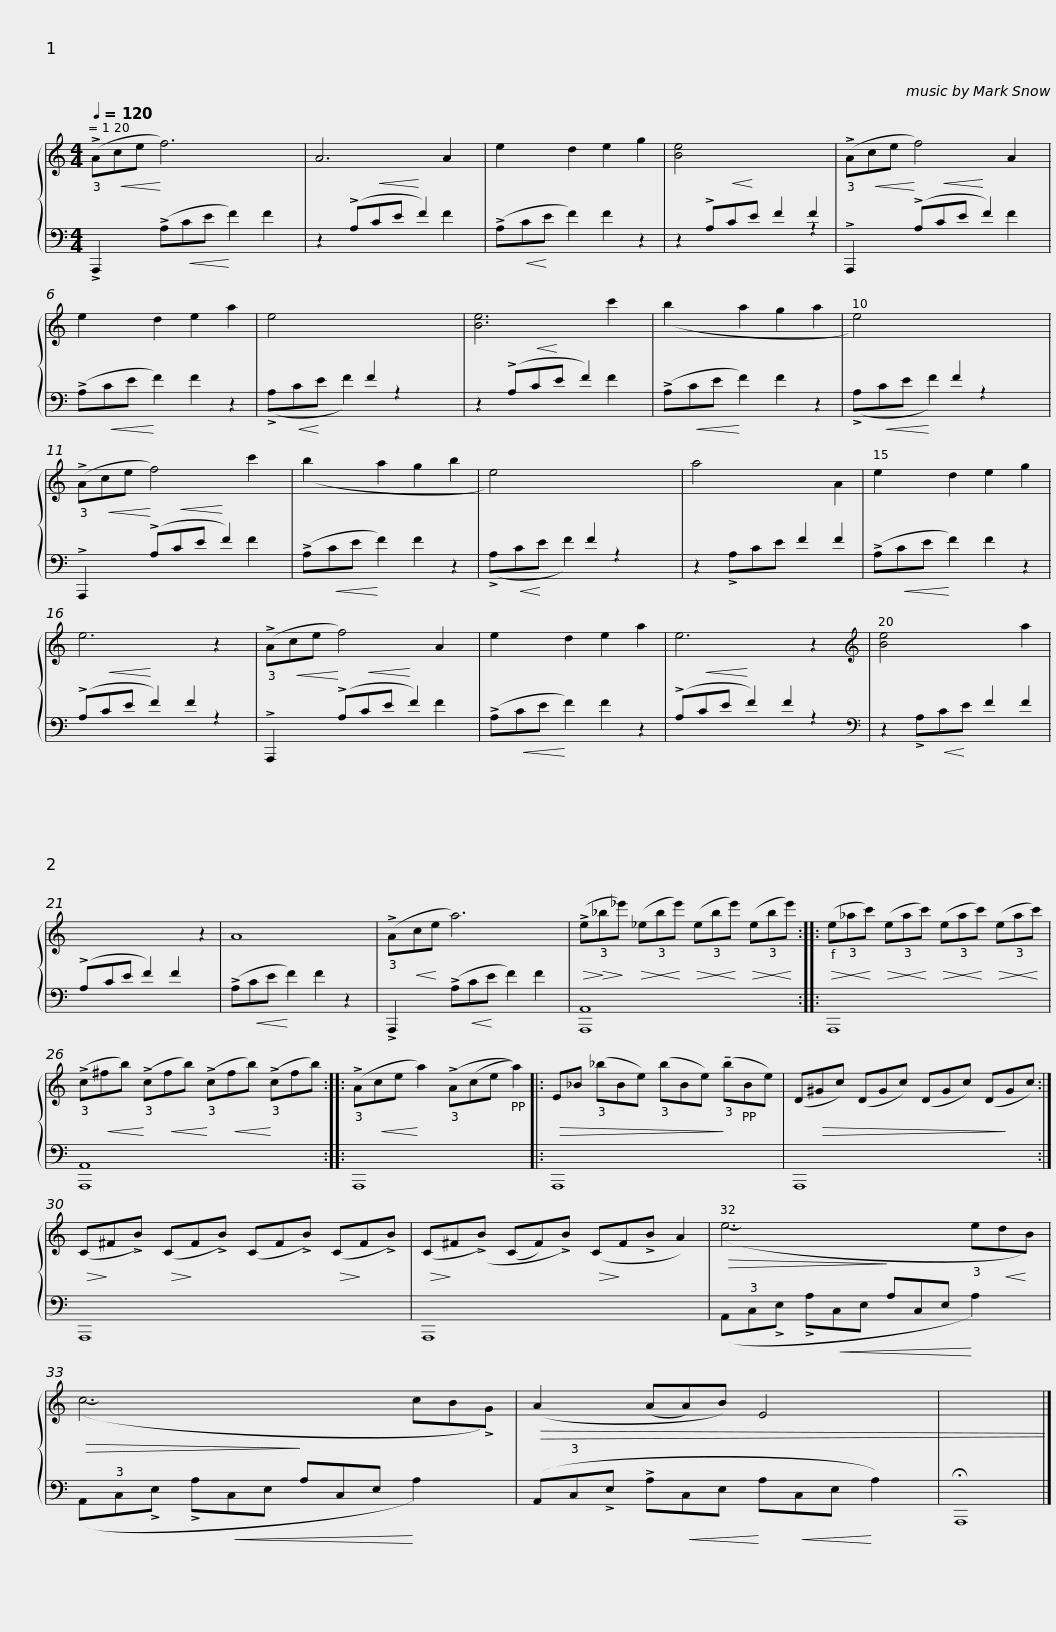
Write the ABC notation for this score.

X:1
%%score { 1 | ( 2 3 ) }
L:1/8
Q:1/4=120
M:4/4
I:linebreak $
K:C
V:1 treble
V:2 bass
V:3 bass
V:1
 (!>!A!<(!ce!<)! f6) x | A6 A2 | e2- x d2 e2 g2 | [Be]4 x[I:staff +1] F2 F2 |$[I:staff -1] (!>!A!<(!ce!<)! f4) A2 | %5
 e2- x d2 e2 a2 | e4[I:staff +1] F2[I:staff -1] x2 | [Be]6 c'2 |$ (b2 x a2 g2 a2 |$ e4)[I:staff +1] F2[I:staff -1] x2 | %10
 (!>!A!<(!ce!<)! f4) c'2 | (b2 x a2 g2 b2 | e4)[I:staff +1] F2[I:staff -1] x2 |$ a4 x[I:staff +1] F2 F2 |$[I:staff -1] e2- x d2 e2 g2 | %15
 e6 z2 | (!>!A!<(!ce!<)! f4) A2 | e2- x d2 e2 a2 |$ e6 z2 |$[K:treble] [Be]4 x[I:staff +1] F2 F2 | %20
 (!>!A,CE F2) F2[I:staff -1] z2 | A8 x | (!>!A!<(!c!<)!e a6) x |$!>(! (!>!e!>)!!>(!_b!>)!_e')!>(! (_e!>)!!<(!b!<)!e')!>(! (e!>)!!<(!b!<)!e')!>(! (e!>)!!<(!b!<)!e') ::!>(! (e!>)!!<(!_a!<)!c')!>(! (e!>)!!<(!a!<)!c')!>(! (e!>)!!<(!a!<)!c')!>(! (e!>)!!<(!a!<)!c') |$ %25
 (!>!c!<(!^fb)!<)! (!>!c!<(!fb)!<)! (!>!c!<(!fb)!<)! (!>!cfb) :: (!>!A!<(!ce!<)! a2) (!>!A(ce a2)) |:!>(! E_B (_bBe) (bBe)!>)! (!tenuto!bBe) |$ (D!>(!^Gc) (DGc) (DGc) (D!>)!Gc) :|!>(! (C!>)!^F!>!B)!>(! (C!>)!F!>!B) (CF!>!B)!>(! (C!>)!F!>!B) | %30
!>(! (C!>)!^F(!>!B) (CF)!>!B)!>(! (C!>)!F!>!B A2) |$!>(! (e6-!>)![I:staff +1] A,C,E,[I:staff -1] e!<(!d!<)!B) |!>(! (c6-!>)![I:staff +1] A,C,E,[I:staff -1] cB!>!G) |!>(! (A2- x (AA)B) E4 x |[I:staff +1] !fermata!A,,,8 |] %35
V:2
 !>!A,,,2 x (!>!A,!<(!CE!<)! F2) F2 | z2 (!>!A,!<(!CE!<)! F2) x | (!>!A,!<(!C!<)!E F2) F2 z2 | z2 !>!A,!<(!C!<)!E x4 |$ !>!A,,,2 x (!>!A,!<(!CE!<)! F2) x | %5
 (!>!A,!<(!CE!<)! F2) F2 z2 | (!>!A,!<(!C!<)!E F2) z2 x | z2 (!>!A,!<(!C!<)!E F2) x |$ (!>!A,!<(!CE!<)! F2) F2 z2 |$ (!>!A,!<(!CE!<)! F2) z2 x | %10
 !>!A,,,2 x (!>!A,!<(!CE!<)! F2) x | (!>!A,!<(!CE!<)! F2) F2 z2 | (!>!A,!<(!C!<)!E F2) z2 x |$ z2 !>!A,CE x4 |$ (!>!A,!<(!CE!<)! F2) F2 z2 | %15
 (!>!A,!<(!CE!<)! F2) F2 x | !>!A,,,2 x (!>!A,!<(!CE!<)! F2) x | (!>!A,!<(!CE!<)! F2) F2 z2 |$ (!>!A,!<(!CE!<)! F2) F2 x |$[K:bass] z2 !>!A,!<(!C!<)!E x4 | %20
 x9 | (!>!A,!<(!CE!<)! F2) F2 z2 | !>!A,,,2 x (!>!A,!<(!C!<)!E F2) F2 |$ A,,8 x4 :: A,,,8 x4 |$ %25
 A,,8 x4 :: A,,,8 x2 |: A,,,8 x3 |$ A,,,8 x4 :| A,,,8 x4 | %30
 A,,,8 x3 |$ (A,,C,!>!E, !>!A,!<(!C,E, x3!<)! A,2) x | (A,,C,!>!E, !>!A,!<(!C,E, x3!<)! A,2) x | (A,,C,!>!E, !>!A,!<(!C,E,!<)! A,!<(!C,E,!<)! A,2) | x8 |] %35
V:3
 x10 | x6 F2 | x9 | x7 z2 |$ x7 F2 | %5
 x9 | x5 z2 x | x6 F2 |$ x9 |$ x5 z2 x | %10
 x7 F2 | x9 | x5 z2 x |$ x7[I:staff -1] A2 |$ x9 | %15
 x6[I:staff +1] z2 | x7 F2 | x9 |$ x6 z2 |$[K:bass] x7[I:staff -1] a2 | %20
 x9 | x9 | x10 |$[I:staff +1] A,,,8 x4 :: x12 |$ %25
 A,,,8 x4 :: x10 |: x11 |$ x12 :| x12 | %30
 x11 |$ x12 | x12 | x11 | x8 |] %35
